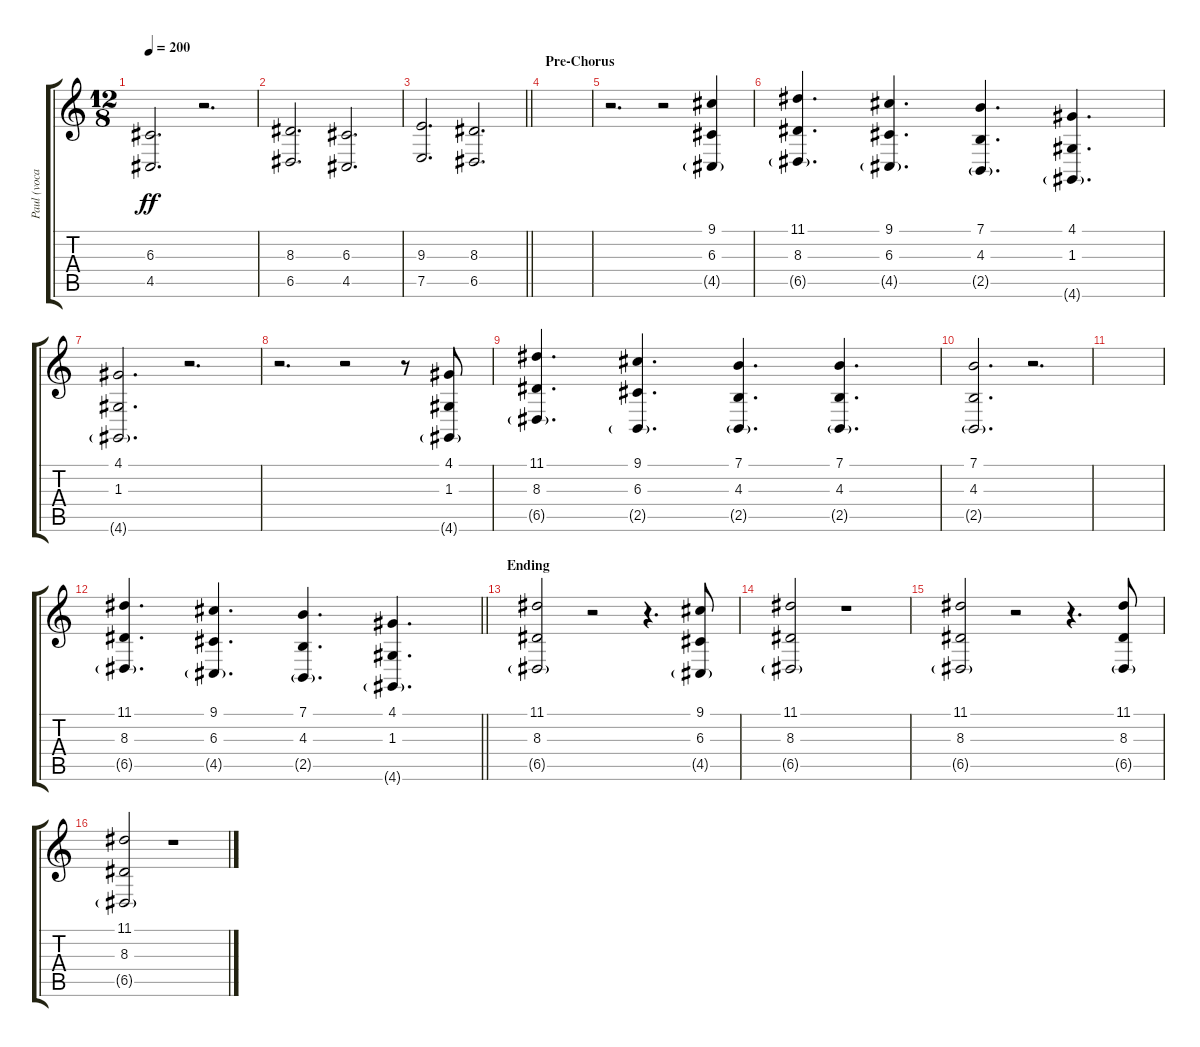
\track ("Paul (vocals)" "Paul (voca") {instrument lead2sawtooth}
\staff {score tabs}
\tuning (E4 B3 G3 D3 A2 E2) {hide}
\ts (12 8)
\tempo 200
\clef g2
\ks c
(6.3{t} 4.5{t}).2{d dy ff} r.2{d} |
(8.3 6.5).2{d} (6.3 4.5).2{d} |
\barLineRight lightlight
(9.3 7.5).2{d} (8.3 6.5).2{d} |
\section ("" "Pre-Chorus")
|
r.2{d} r.2 (9.1 6.3 4.5{g}).4 |
(11.1 8.3 6.5{g}).4{d} (9.1 6.3 4.5{g}).4{d} (7.1 4.3 2.5{g}).4{d} (4.1 1.3 4.6{g}).4{d} |
(4.1 1.3 4.6{g}).2{d} r.2{d} |
r.2{d} r.2 r.8 (4.1 1.3 4.6{g}).8 |
(11.1 8.3 6.5{g}).4{d} (9.1 6.3 2.5{g}).4{d} (7.1 4.3 2.5{g}).4{d} (7.1 4.3 2.5{g}).4{d} |
(7.1 4.3 2.5{g}).2{d} r.2{d} |
|
\barLineRight lightlight
(11.1 8.3 6.5{g}).4{d} (9.1 6.3 4.5{g}).4{d} (7.1 4.3 2.5{g}).4{d} (4.1 1.3 4.6{g}).4{d} |
\section ("" "Ending")
(11.1 8.3 6.5{g}).2 r.2 r.4{d} (9.1 6.3 4.5{g}).8 |
(11.1 8.3 6.5{g}).2 r.1 |
(11.1 8.3 6.5{g}).2 r.2 r.4{d} (11.1 8.3 6.5{g}).8 |
(11.1 8.3 6.5{g}).2 r.1
